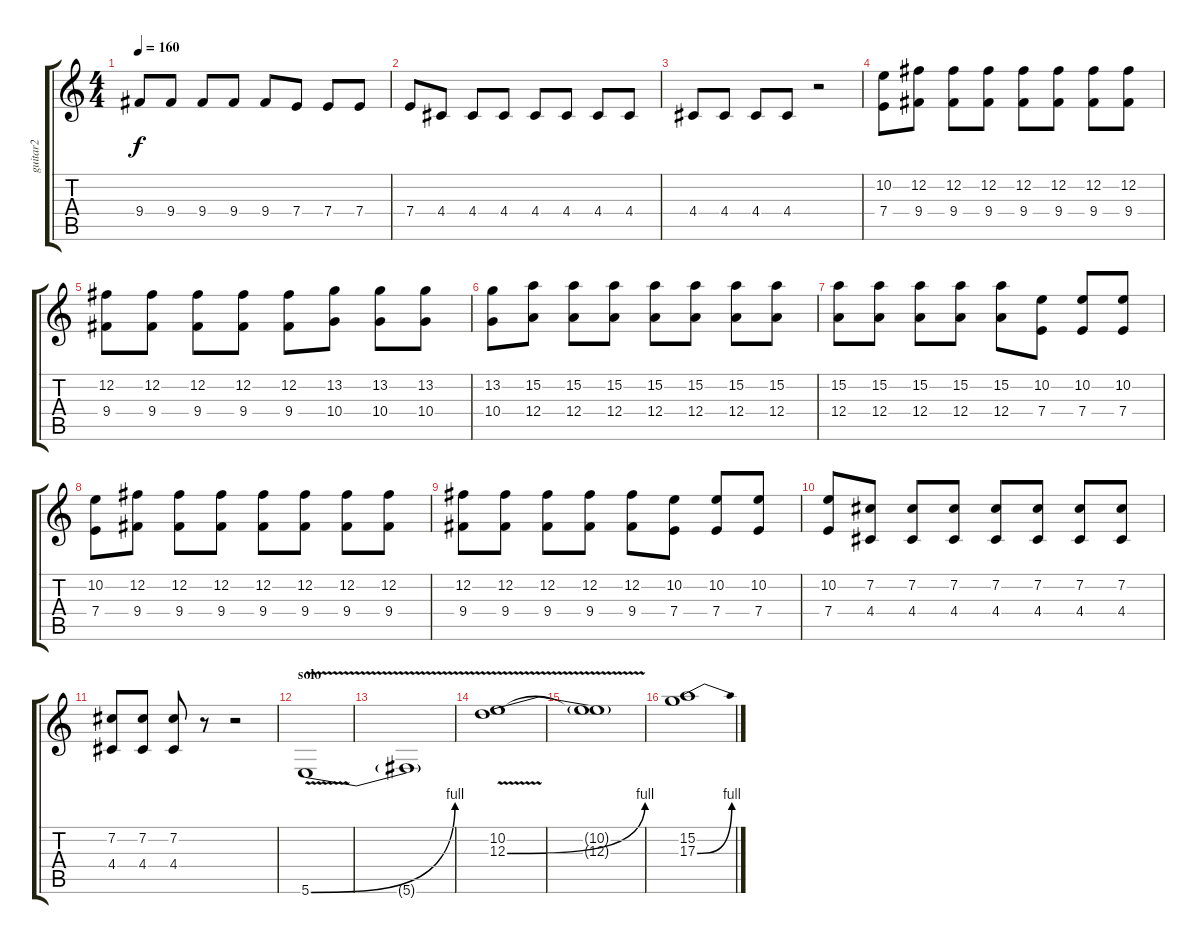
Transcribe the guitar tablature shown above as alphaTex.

\track ("guitar2" "guitar2") {instrument distortionguitar}
\staff {score tabs}
\tuning (B3 Gb3 D3 A2 E2 B1) {hide}
\ts (4 4)
\tempo 160
\clef g2
\ks c
9.4.8{dy f} 9.4.8 9.4.8 9.4.8 9.4.8 7.4.8 7.4.8 7.4.8 |
7.4.8 4.4.8 4.4.8 4.4.8 4.4.8 4.4.8 4.4.8 4.4.8 |
4.4.8 4.4.8 4.4.8 4.4.8 r.2 |
(10.2 7.4).8 (12.2 9.4).8 (12.2 9.4).8 (12.2 9.4).8 (12.2 9.4).8 (12.2 9.4).8 (12.2 9.4).8 (12.2 9.4).8 |
(12.2 9.4).8 (12.2 9.4).8 (12.2 9.4).8 (12.2 9.4).8 (12.2 9.4).8 (13.2 10.4).8 (13.2 10.4).8 (13.2 10.4).8 |
(13.2 10.4).8 (15.2 12.4).8 (15.2 12.4).8 (15.2 12.4).8 (15.2 12.4).8 (15.2 12.4).8 (15.2 12.4).8 (15.2 12.4).8 |
(15.2 12.4).8 (15.2 12.4).8 (15.2 12.4).8 (15.2 12.4).8 (15.2 12.4).8 (10.2 7.4).8 (10.2 7.4).8 (10.2 7.4).8 |
(10.2 7.4).8 (12.2 9.4).8 (12.2 9.4).8 (12.2 9.4).8 (12.2 9.4).8 (12.2 9.4).8 (12.2 9.4).8 (12.2 9.4).8 |
(12.2 9.4).8 (12.2 9.4).8 (12.2 9.4).8 (12.2 9.4).8 (12.2 9.4).8 (10.2 7.4).8 (10.2 7.4).8 (10.2 7.4).8 |
(10.2 7.4).8 (7.2 4.4).8 (7.2 4.4).8 (7.2 4.4).8 (7.2 4.4).8 (7.2 4.4).8 (7.2 4.4).8 (7.2 4.4).8 |
(7.2 4.4).8 (7.2 4.4).8 (7.2 4.4).8 r.8 r.2 |
\section ("" "solo")
5.6{be (bend 0 0 60 4) v}.1 |
5.6{t}.1 |
(10.2 12.3{be (bend 0 0 60 4) v}).1 |
(10.2{t} 12.3{t}).1 |
(15.2 17.3{be (bend 0 0 60 4)}).1
